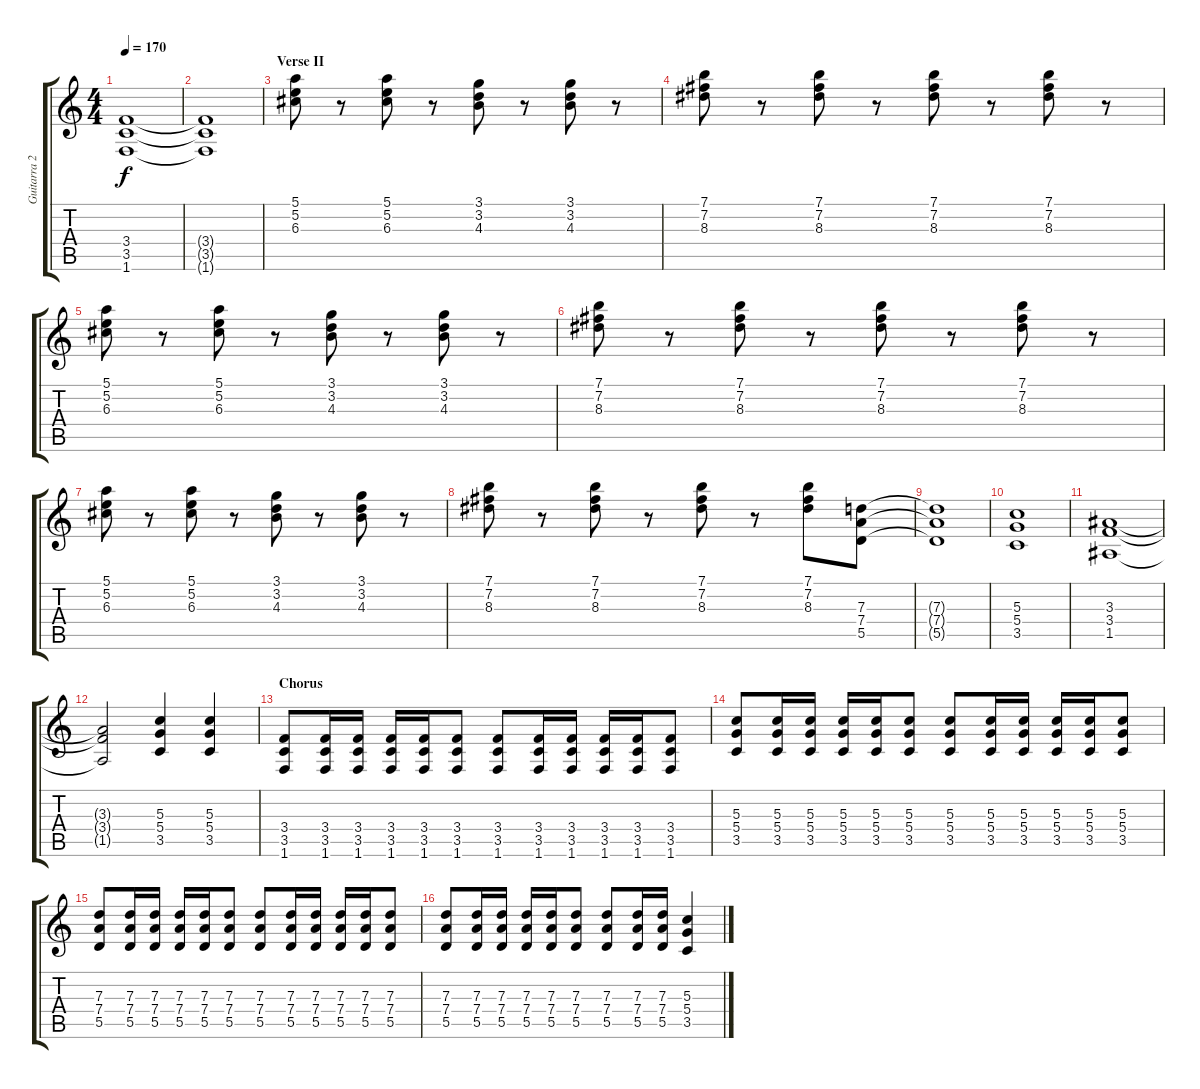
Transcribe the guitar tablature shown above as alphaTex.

\track ("Guitarra 2 - Erik" "Guitarra 2") {instrument distortionguitar}
\staff {score tabs}
\tuning (E4 B3 G3 D3 A2 E2) {hide}
\ts (4 4)
\tempo 170
\clef g2
\ks c
(3.4 3.5 1.6).1{dy f} |
(3.4{t} 3.5{t} 1.6{t}).1 |
\section ("" "Verse II")
(5.1 5.2 6.3).8{instrument electricguitarclean} r.8 (5.1 5.2 6.3).8 r.8 (3.1 3.2 4.3).8 r.8 (3.1 3.2 4.3).8 r.8 |
(7.1 7.2 8.3).8 r.8 (7.1 7.2 8.3).8 r.8 (7.1 7.2 8.3).8 r.8 (7.1 7.2 8.3).8 r.8 |
(5.1 5.2 6.3).8 r.8 (5.1 5.2 6.3).8 r.8 (3.1 3.2 4.3).8 r.8 (3.1 3.2 4.3).8 r.8 |
(7.1 7.2 8.3).8 r.8 (7.1 7.2 8.3).8 r.8 (7.1 7.2 8.3).8 r.8 (7.1 7.2 8.3).8 r.8 |
(5.1 5.2 6.3).8 r.8 (5.1 5.2 6.3).8 r.8 (3.1 3.2 4.3).8 r.8 (3.1 3.2 4.3).8 r.8 |
(7.1 7.2 8.3).8 r.8 (7.1 7.2 8.3).8 r.8 (7.1 7.2 8.3).8 r.8 (7.1 7.2 8.3).8 (7.3 7.4 5.5).8{instrument distortionguitar} |
(7.3{t} 7.4{t} 5.5{t}).1 |
(5.3 5.4 3.5).1 |
(3.3 3.4 1.5).1 |
(3.3{t} 3.4{t} 1.5{t}).2 (5.3 5.4 3.5).4 (5.3 5.4 3.5).4 |
\section ("" "Chorus")
(3.4 3.5 1.6).8 (3.4 3.5 1.6).16 (3.4 3.5 1.6).16 (3.4 3.5 1.6).16 (3.4 3.5 1.6).16 (3.4 3.5 1.6).8 (3.4 3.5 1.6).8 (3.4 3.5 1.6).16 (3.4 3.5 1.6).16 (3.4 3.5 1.6).16 (3.4 3.5 1.6).16 (3.4 3.5 1.6).8 |
(5.3 5.4 3.5).8 (5.3 5.4 3.5).16 (5.3 5.4 3.5).16 (5.3 5.4 3.5).16 (5.3 5.4 3.5).16 (5.3 5.4 3.5).8 (5.3 5.4 3.5).8 (5.3 5.4 3.5).16 (5.3 5.4 3.5).16 (5.3 5.4 3.5).16 (5.3 5.4 3.5).16 (5.3 5.4 3.5).8 |
(7.3 7.4 5.5).8 (7.3 7.4 5.5).16 (7.3 7.4 5.5).16 (7.3 7.4 5.5).16 (7.3 7.4 5.5).16 (7.3 7.4 5.5).8 (7.3 7.4 5.5).8 (7.3 7.4 5.5).16 (7.3 7.4 5.5).16 (7.3 7.4 5.5).16 (7.3 7.4 5.5).16 (7.3 7.4 5.5).8 |
(7.3 7.4 5.5).8 (7.3 7.4 5.5).16 (7.3 7.4 5.5).16 (7.3 7.4 5.5).16 (7.3 7.4 5.5).16 (7.3 7.4 5.5).8 (7.3 7.4 5.5).8 (7.3 7.4 5.5).16 (7.3 7.4 5.5).16 (5.3 5.4 3.5).4
